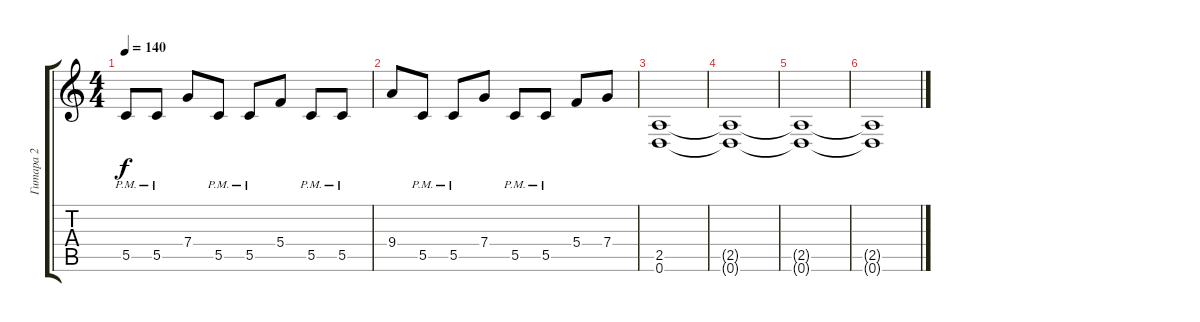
\track ("Гитара 2" "Гитара 2") {instrument overdrivenguitar}
\staff {score tabs}
\tuning (D4 A3 F3 C3 G2 D2) {hide}
\ts (4 4)
\tempo 140
\clef g2
\ks c
5.5{pm}.8{dy f} 5.5{pm}.8 7.4.8 5.5{pm}.8 5.5{pm}.8 5.4.8 5.5{pm}.8 5.5{pm}.8 |
9.4.8 5.5{pm}.8 5.5{pm}.8 7.4.8 5.5{pm}.8 5.5{pm}.8 5.4.8 7.4.8 |
(2.5 0.6).1 |
(2.5{t} 0.6{t}).1 |
(2.5{t} 0.6{t}).1 |
(2.5{t} 0.6{t}).1
